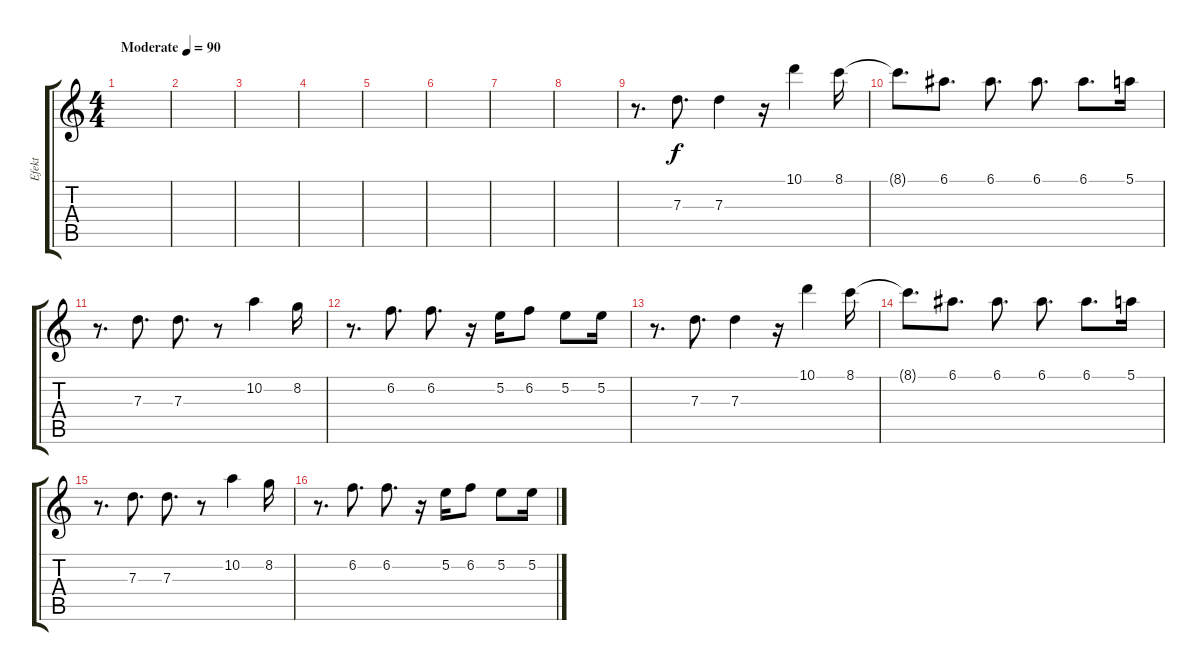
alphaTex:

\track ("Efekt" "Efekt") {instrument electricguitarjazz}
\staff {score tabs}
\tuning (E4 B3 G3 D3 A2 E2) {hide}
\ts (4 4)
\tempo (90 "Moderate")
\clef g2
\ks c
|
|
|
|
|
|
|
|
r.8{d} 7.3.8{d} 7.3.4 r.16 10.1.4 8.1.16 |
8.1{t}.8{d} 6.1.8{d} 6.1.8{d} 6.1.8{d} 6.1.8{d} 5.1.16 |
r.8{d} 7.3.8{d} 7.3.8{d} r.8 10.2.4 8.2.16 |
r.8{d} 6.2.8{d} 6.2.8{d} r.16 5.2.16 6.2.8 5.2.8 5.2.16 |
r.8{d} 7.3.8{d} 7.3.4 r.16 10.1.4 8.1.16 |
8.1{t}.8{d} 6.1.8{d} 6.1.8{d} 6.1.8{d} 6.1.8{d} 5.1.16 |
r.8{d} 7.3.8{d} 7.3.8{d} r.8 10.2.4 8.2.16 |
r.8{d} 6.2.8{d} 6.2.8{d} r.16 5.2.16 6.2.8 5.2.8 5.2.16
